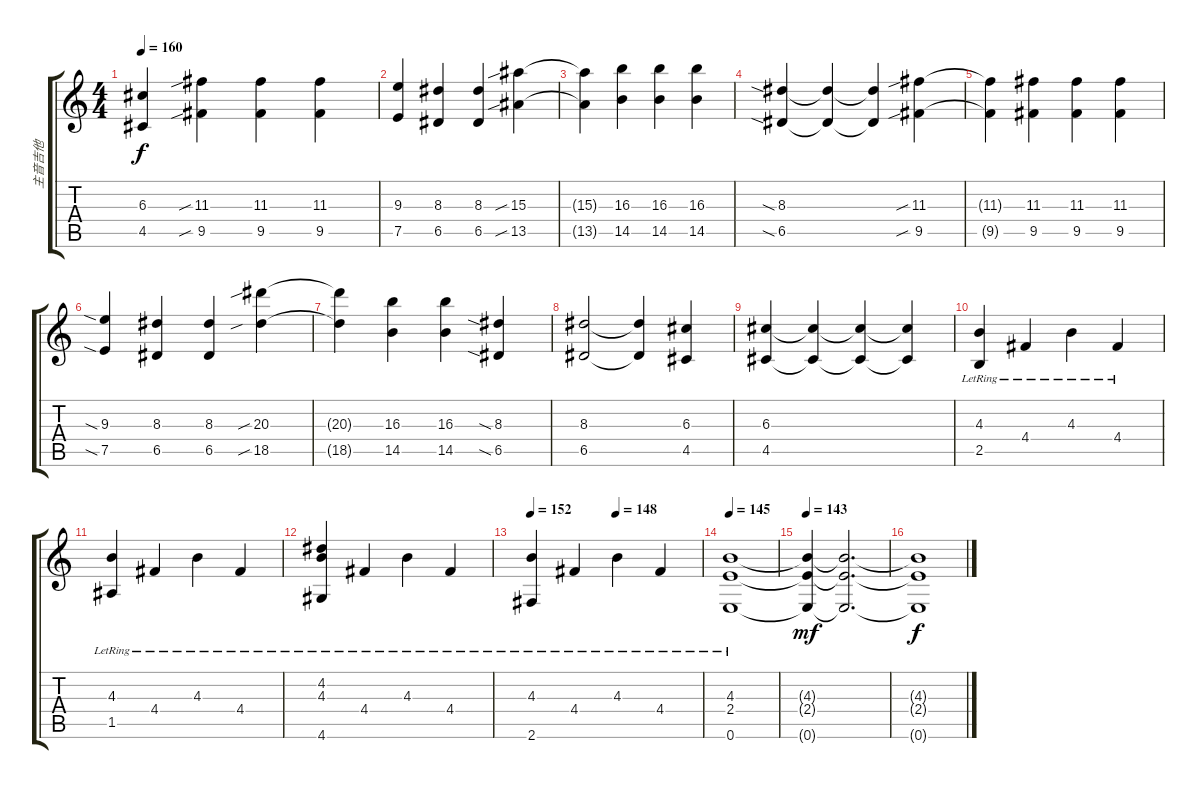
\track ("主音吉他" "主音吉他") {instrument electricguitarjazz}
\staff {score tabs}
\tuning (E4 B3 G3 D3 A2 E2) {hide}
\ts (4 4)
\tempo 160
\clef g2
\ks c
(6.3 4.5).4{dy f} (11.3{sib} 9.5{sib}).4 (11.3 9.5).4 (11.3 9.5).4 |
(9.3 7.5).4 (8.3 6.5).4 (8.3 6.5).4 (15.3{sib} 13.5{sib}).4 |
(15.3{t} 13.5{t}).4 (16.3 14.5).4 (16.3 14.5).4 (16.3 14.5).4 |
(8.3{sia} 6.5{sia}).4 (8.3{t} 6.5{t}).4 (8.3{t} 6.5{t}).4 (11.3{sib} 9.5{sib}).4 |
(11.3{t} 9.5{t}).4 (11.3 9.5).4 (11.3 9.5).4 (11.3 9.5).4 |
(9.3{sia} 7.5{sia}).4 (8.3 6.5).4 (8.3 6.5).4 (20.3{sib} 18.5{sib}).4 |
(20.3{t} 18.5{t}).4 (16.3 14.5).4 (16.3 14.5).4 (8.3{sia} 6.5{sia}).4 |
(8.3 6.5).2 (8.3{t} 6.5{t}).4 (6.3 4.5).4 |
(6.3 4.5).4 (6.3{t} 4.5{t}).4 (6.3{t} 4.5{t}).4 (6.3{t} 4.5{t}).4 |
(4.3{lr} 2.5{lr}).4{instrument electricguitarjazz} 4.4{lr}.4 4.3{lr}.4 4.4{lr}.4 |
(4.3{lr} 1.5{lr}).4 4.4{lr}.4 4.3{lr}.4 4.4{lr}.4 |
(4.2{lr} 4.3{lr} 4.6{lr}).4 4.4{lr}.4 4.3{lr}.4 4.4{lr}.4 |
\tempo 152
\tempo (148 0.5)
(4.3{lr} 2.6{lr}).4 4.4{lr}.4 4.3{lr}.4 4.4{lr}.4 |
\tempo 145
(4.3{lr} 2.4{lr} 0.6{lr}).1 |
\tempo 143
(4.3{t} 2.4{t} 0.6{t}).4{dy mf} (4.3{t} 2.4{t} 0.6{t}).2{d} |
(4.3{t} 2.4{t} 0.6{t}).1{dy f}
